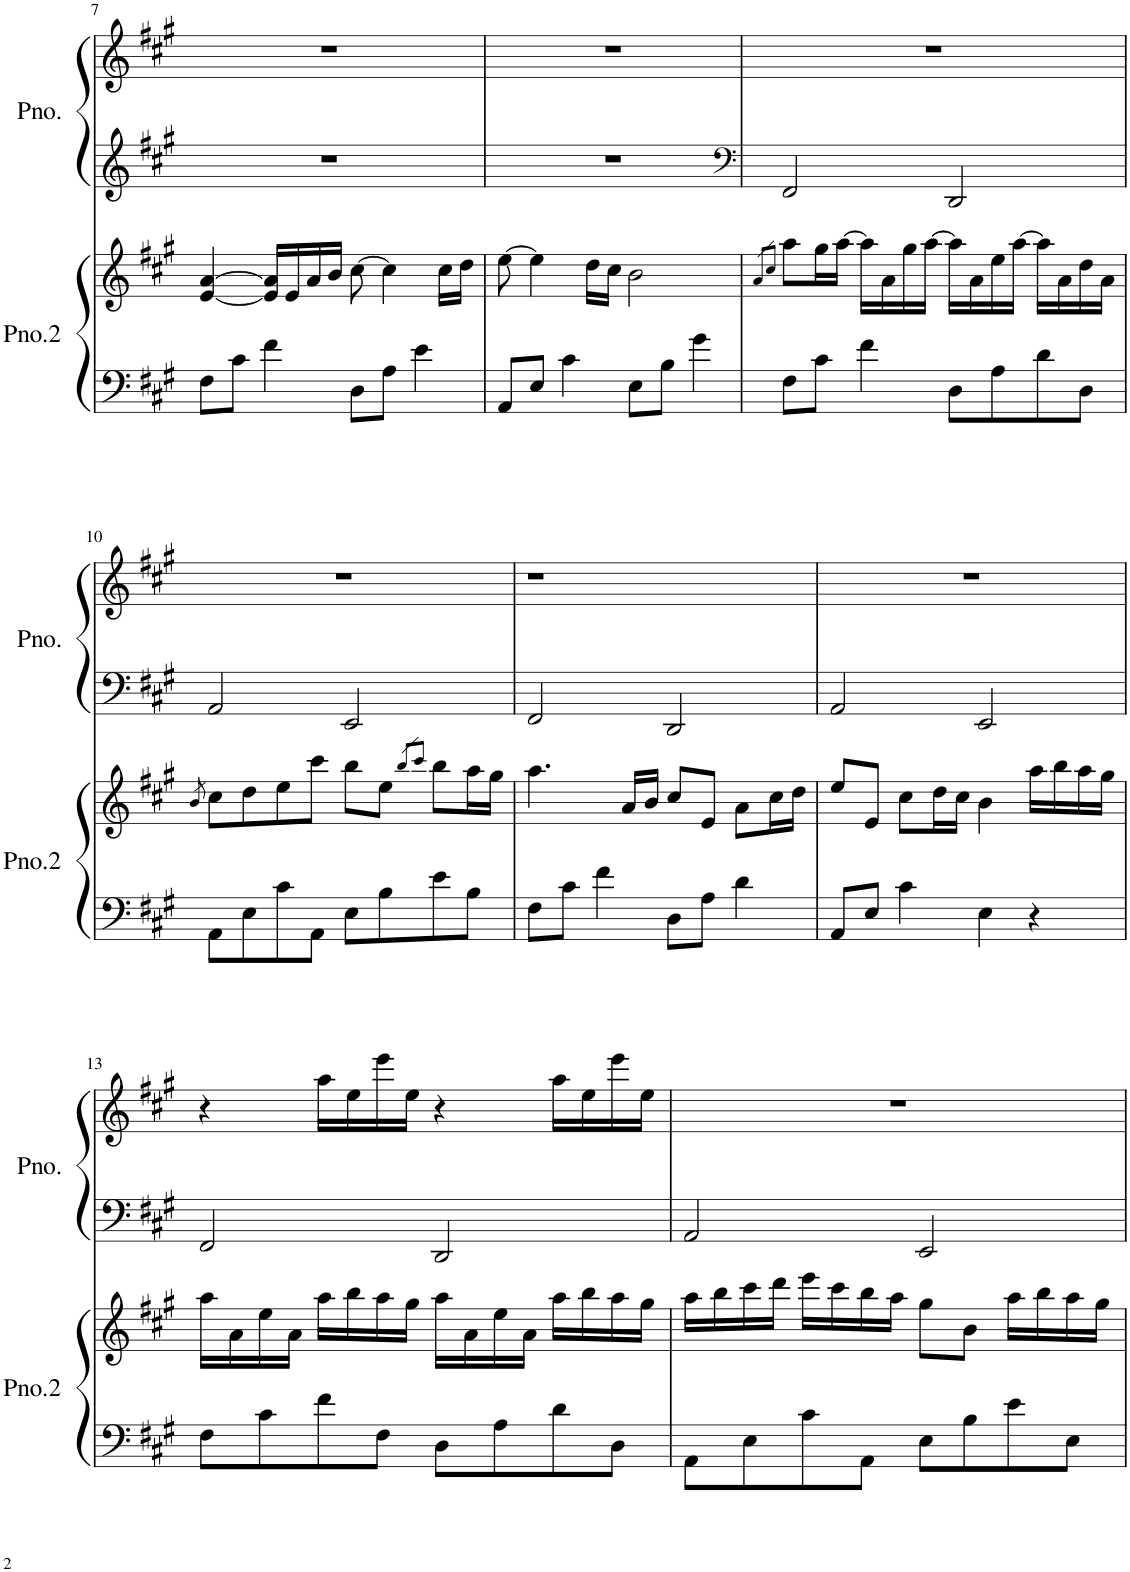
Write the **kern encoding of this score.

**kern	**kern	**kern	**kern
*part2	*part2	*part1	*part1
*staff4	*staff3	*staff2	*staff1
*I"Piano2	*	*I"Piano	*
*I'Pno.2	*	*I'Pno.	*
!!LO:PB:g=z
*clefF4	*clefG2	*clefG2	*clefG2
*k[f#c#g#]	*k[f#c#g#]	*k[f#c#g#]	*k[f#c#g#]
*M4/4	*M4/4	*M4/4	*M4/4
=7	=7	=7	=7
8F#\L	[4e/ [4a/	1r	1r
8c#\J	.	.	.
4f#\	16e/] 16a/]LL	.	.
.	16e/	.	.
.	16a/	.	.
.	16b/JJ	.	.
8D\L	[8cc#\	.	.
8A\J	4cc#\]	.	.
4e\	.	.	.
.	16cc#\LL	.	.
.	16dd\JJ	.	.
=8	=8	=8	=8
8AA/L	[8ee\	1r	1r
8E/J	4ee\]	.	.
4c#\	.	.	.
.	16dd\LL	.	.
.	16cc#\JJ	.	.
8E\L	2b\	.	.
8B\J	.	.	.
4g#\	.	.	.
=9	=9	=9	=9
.	8qa/L	.	.
.	8qcc#/J	.	.
*	*	*clefF4	*
8F#\L	8aa\L	2FF#/	1r
8c#\J	16gg#\L	.	.
.	[16aa\JJ	.	.
4f#\	16aa\LL]	.	.
.	16a\	.	.
.	16gg#\	.	.
.	[16aa\JJ	.	.
8D\L	16aa\LL]	2DD/	.
.	16a\	.	.
8A\	16ee\	.	.
.	[16aa\JJ	.	.
8d\	16aa\LL]	.	.
.	16a\	.	.
8D\J	16dd\	.	.
.	16a\JJ	.	.
!!LO:LB:g=z
=10	=10	=10	=10
.	8qb/	.	.
8AA\L	8cc#\L	2AA/	1r
8E\	8dd\	.	.
8c#\	8ee\	.	.
8AA\J	8ccc#\J	.	.
8E\L	8bb\L	2EE/	.
8B\	8ee\J	.	.
.	8qbb/L	.	.
.	8qccc#/J	.	.
8e\	8bb\L	.	.
8B\J	16aa\L	.	.
.	16gg#\JJ	.	.
=11	=11	=11	=11
8F#\L	4.aa\	2FF#/	1r
8c#\J	.	.	.
4f#\	.	.	.
.	16a/LL	.	.
.	16b/JJ	.	.
8D\L	8cc#/L	2DD/	.
8A\J	8e/J	.	.
4d\	8a\L	.	.
.	16cc#\L	.	.
.	16dd\JJ	.	.
=12	=12	=12	=12
8AA/L	8ee/L	2AA/	1r
8E/J	8e/J	.	.
4c#\	8cc#\L	.	.
.	16dd\L	.	.
.	16cc#\JJ	.	.
4E\	4b\	2EE/	.
4r	16aa\LL	.	.
.	16bb\	.	.
.	16aa\	.	.
.	16gg#\JJ	.	.
!!LO:LB:g=z
=13	=13	=13	=13
8F#\L	16aa\LL	2FF#/	4r
.	16a\	.	.
8c#\	16ee\	.	.
.	16a\JJ	.	.
8f#\	16aa\LL	.	16aa\LL
.	16bb\	.	16ee\
8F#\J	16aa\	.	16eee\
.	16gg#\JJ	.	16ee\JJ
8D\L	16aa\LL	2DD/	4r
.	16a\	.	.
8A\	16ee\	.	.
.	16a\JJ	.	.
8d\	16aa\LL	.	16aa\LL
.	16bb\	.	16ee\
8D\J	16aa\	.	16eee\
.	16gg#\JJ	.	16ee\JJ
=14	=14	=14	=14
8AA\L	16aa\LL	2AA/	1r
.	16bb\	.	.
8E\	16ccc#\	.	.
.	16ddd\JJ	.	.
8c#\	16eee\LL	.	.
.	16ccc#\	.	.
8AA\J	16bb\	.	.
.	16aa\JJ	.	.
8E\L	8gg#\L	2EE/	.
8B\	8b\J	.	.
8e\	16aa\LL	.	.
.	16bb\	.	.
8E\J	16aa\	.	.
.	16gg#\JJ	.	.
=	=	=	=
*-	*-	*-	*-
